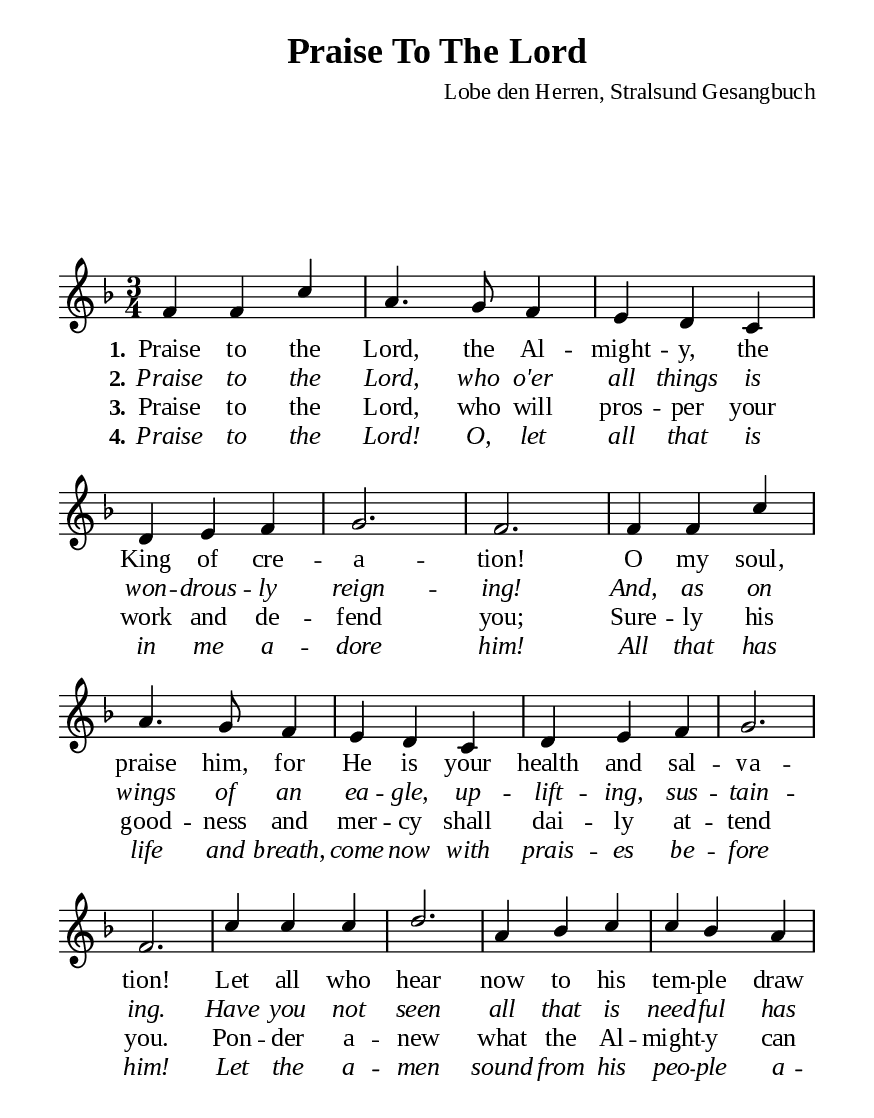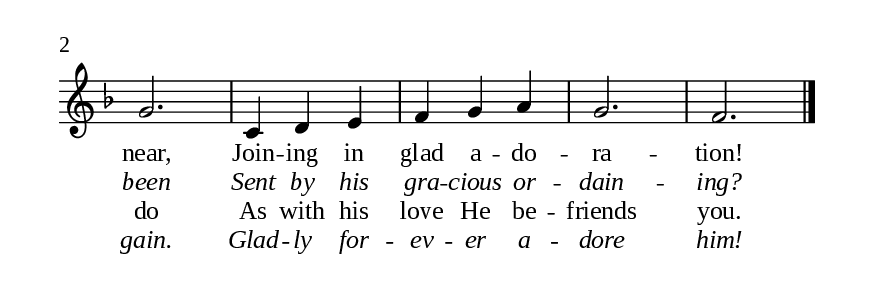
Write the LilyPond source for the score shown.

\version "2.18.2"

\header {
  title = "Praise To The Lord"
  composer = "Lobe den Herren, Stralsund Gesangbuch"
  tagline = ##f
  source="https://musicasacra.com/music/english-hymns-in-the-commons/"
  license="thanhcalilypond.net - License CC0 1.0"
}

global= {
  \key f \major
  \time 3/4
  \override Score.BarNumber.break-visibility = ##(#f #f #f)
  \override Lyrics.LyricSpace.minimum-distance = #2.5
}

\paper {
  #(set-paper-size "a5")
  top-margin = 10\mm
  bottom-margin = 10\mm
  left-margin = 10\mm
  right-margin = 10\mm
  indent = #0
  #(define fonts
	 (make-pango-font-tree "Liberation Serif"
	 		       "Liberation Serif"
			       "Liberation Serif"
			       (/ 20 20)))
  system-system-spacing = #'((basic-distance . 3) (padding . 3))
}

printItalic = \with {
  \override LyricText.font-shape = #'italic
}

% Verse music
musicVerseSoprano = \relative c' {
  %{	01	%} f4 f c' |
  %{	02	%} a4. g8 f4 |
  %{	03	%} e d c |
  %{	04	%} d e f |
  %{	05	%} g2. |
  %{	06	%} f2. |
  %{	07	%} f4 f c' |
  %{	08	%} a4. g8 f4 |
  %{	09	%} e d c |
  %{	10	%} d e f |
  %{	11	%} g2. |
  %{	12	%} f2. |
  %{	13	%} c'4 c c |
  %{	14	%} d2. |
  %{	15	%} a4 bes c |
  %{	16	%} c bes a |
  %{	17	%} g2. |
  %{	18	%} c,4 d e |
  %{	19	%} f g a |
  %{	20	%} g2. |
  %{	21	%} f2. \bar "|."
}

% Verse lyrics
verseOne = \lyricmode {
  \set stanza = #"1."
  Praise to the Lord, the Al -- might -- y, the King of cre -- a -- tion!
  O my soul, praise him, for He is your health and sal -- va -- tion!
  Let all who hear now to his tem -- ple draw near,
  Join -- ing in glad a -- do -- ra -- tion!
}

verseTwo = \lyricmode {
  \set stanza = #"2."
  Praise to the Lord, who o'er all things is won -- drous -- ly reign -- ing!
  And, as on wings of an ea -- gle, up -- lift -- ing, sus -- tain -- ing.
  Have you not seen all that is need -- ful has been
  Sent by his gra -- cious or -- dain -- ing?
}

verseThree = \lyricmode {
  \set stanza = #"3."
  Praise to the Lord, who will pros -- per your work and de -- fend you;
  Sure -- ly his good -- ness and mer -- cy shall dai -- ly at -- tend you.
  Pon -- der a -- new what the Al -- might -- y can do
  As with his love He be -- friends you.
}

verseFour = \lyricmode {
  \set stanza = #"4."
  Praise to the Lord! O, let all that is in me a -- dore him!
  All that has life and breath, come now with prais -- es be -- fore him!
  Let the a -- men sound from his peo -- ple a -- gain.
  Glad -- ly for -- ev -- er a -- dore him!
}

% Layout
\score {
    \new ChoirStaff <<
      \new Staff <<
        \clef "treble"
        \new Voice = "sopranos" { \global \stemUp \slurUp \musicVerseSoprano }
      >>
      \new Lyrics \lyricsto sopranos \verseOne
      \new Lyrics \printItalic \lyricsto sopranos \verseTwo
      \new Lyrics \lyricsto sopranos \verseThree
      \new Lyrics \printItalic \lyricsto sopranos \verseFour
    >>
}
